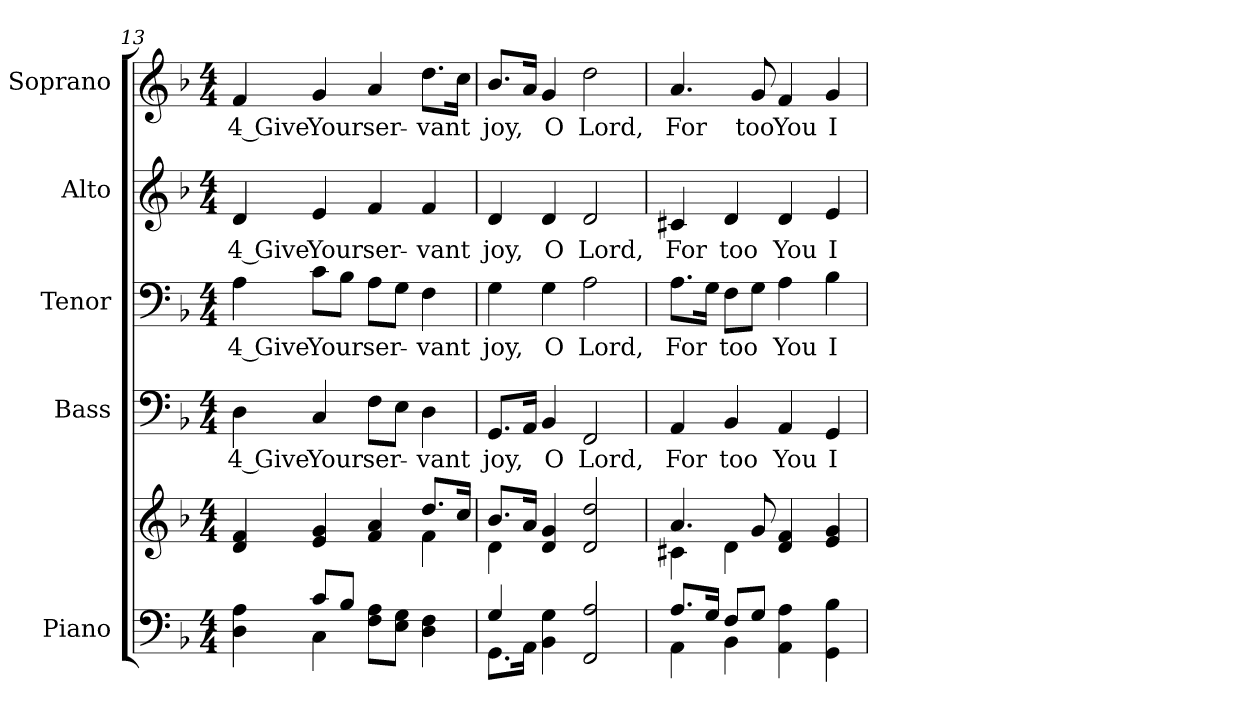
**kern	**kern	**kern	**text	**kern	**text	**kern	**text	**kern	**text
*part5	*part5	*part4	*part4	*part3	*part3	*part2	*part2	*part1	*part1
*staff6	*staff5	*staff4	*staff4	*staff3	*staff3	*staff2	*staff2	*staff1	*staff1
*I"Piano	*	*I"Bass	*	*I"Tenor	*	*I"Alto	*	*I"Soprano	*
*I'Pno.	*	*I'B.	*	*I'T.	*	*I'A.	*	*I'S.	*
!!LO:PB:g=z
*clefF4	*clefG2	*clefF4	*	*clefF4	*	*clefG2	*	*clefG2	*
*k[b-]	*k[b-]	*k[b-]	*	*k[b-]	*	*k[b-]	*	*k[b-]	*
*F:	*F:	*F:	*	*F:	*	*F:	*	*F:	*
*M4/4	*M4/4	*M4/4	*	*M4/4	*	*M4/4	*	*M4/4	*
=13	=13	=13	=13	=13	=13	=13	=13	=13	=13
*^	*^	*	*	*	*	*	*	*	*
!	!	!	!	!	!LO:LY:b:color=#000000	!	!	!	!	!	!
!	!	!	!	!	!	!	!LO:LY:b:color=#000000	!	!	!	!
!	!	!	!	!	!	!	!	!	!LO:LY:b:color=#000000	!	!
!	!	!	!	!	!	!	!	!	!	!	!LO:LY:b:color=#000000
4Di\ 4Ai	4ryy	4di/ 4fi	2ryy	4Di\	4 Give	4Ai\	4 Give	4di/	4 Give	4fi/	4 Give
!	!	!	!	!	!LO:LY:b:color=#000000	!	!	!	!	!	!
!	!	!	!	!	!	!	!LO:LY:b:color=#000000	!	!	!	!
!	!	!	!	!	!	!	!	!	!LO:LY:b:color=#000000	!	!
!	!	!	!	!	!	!	!	!	!	!	!LO:LY:b:color=#000000
8ci/L	4Ci\	4ei/ 4gi	.	4Ci/	Your	8ci\L	Your	4ei/	Your	4gi/	Your
8B-i/J	.	.	.	.	.	8B-i\J	.	.	.	.	.
!	!	!	!	!	!LO:LY:b:color=#000000	!	!	!	!	!	!
!	!	!	!	!	!	!	!LO:LY:b:color=#000000	!	!	!	!
!	!	!	!	!	!	!	!	!	!LO:LY:b:color=#000000	!	!
!	!	!	!	!	!	!	!	!	!	!	!LO:LY:b:color=#000000
8Fi\ 8AiL	2ryy	4fi/ 4ai	4ryy	8Fi\L	ser-	8Ai\L	ser-	4fi/	ser-	4ai/	ser-
8Ei\ 8GiJ	.	.	.	8Ei\J	.	8Gi\J	.	.	.	.	.
!	!	!	!	!	!LO:LY:b:color=#000000	!	!	!	!	!	!
!	!	!	!	!	!	!	!LO:LY:b:color=#000000	!	!	!	!
!	!	!	!	!	!	!	!	!	!LO:LY:b:color=#000000	!	!
!	!	!	!	!	!	!	!	!	!	!	!LO:LY:b:color=#000000
4Di\ 4Fi	.	8.ddi/L	4fi\	4Di\	-vant	4Fi\	-vant	4fi/	-vant	8.ddi\L	-vant
.	.	16cci/Jk	.	.	.	.	.	.	.	16cci\Jk	.
=14	=14	=14	=14	=14	=14	=14	=14	=14	=14	=14	=14
!	!	!	!	!	!LO:LY:b:color=#000000	!	!	!	!	!	!
!	!	!	!	!	!	!	!LO:LY:b:color=#000000	!	!	!	!
!	!	!	!	!	!	!	!	!	!LO:LY:b:color=#000000	!	!
!	!	!	!	!	!	!	!	!	!	!	!LO:LY:b:color=#000000
4Gi/	8.GGi\L	8.b-i/L	4di\	8.GGi/L	joy,	4Gi\	joy,	4di/	joy,	8.b-i/L	joy,
.	16AAi\Jk	16ai/Jk	.	16AAi/Jk	.	.	.	.	.	16ai/Jk	.
!	!	!	!	!	!LO:LY:b:color=#000000	!	!	!	!	!	!
!	!	!	!	!	!	!	!LO:LY:b:color=#000000	!	!	!	!
!	!	!	!	!	!	!	!	!	!LO:LY:b:color=#000000	!	!
!	!	!	!	!	!	!	!	!	!	!	!LO:LY:b:color=#000000
4BB-i\ 4Gi	4ryy	4di/ 4gi	4ryy	4BB-i/	O	4Gi\	O	4di/	O	4gi/	O
!	!	!	!	!	!LO:LY:b:color=#000000	!	!	!	!	!	!
!	!	!	!	!	!	!	!LO:LY:b:color=#000000	!	!	!	!
!	!	!	!	!	!	!	!	!	!LO:LY:b:color=#000000	!	!
!	!	!	!	!	!	!	!	!	!	!	!LO:LY:b:color=#000000
2FFi/ 2Ai	2ryy	2di/ 2ddi	2ryy	2FFi/	Lord,	2Ai\	Lord,	2di/	Lord,	2ddi\	Lord,
=15	=15	=15	=15	=15	=15	=15	=15	=15	=15	=15	=15
!	!	!	!	!	!LO:LY:b:color=#000000	!	!	!	!	!	!
!	!	!	!	!	!	!	!LO:LY:b:color=#000000	!	!	!	!
!	!	!	!	!	!	!	!	!	!LO:LY:b:color=#000000	!	!
!	!	!	!	!	!	!	!	!	!	!	!LO:LY:b:color=#000000
8.Ai/L	4AAi\	4.ai/	4c#Xi\	4AAi/	For	8.Ai\L	For	4c#Xi/	For	4.ai/	For
16Gi/Jk	.	.	.	.	.	16Gi\Jk	.	.	.	.	.
!	!	!	!	!	!LO:LY:b:color=#000000	!	!	!	!	!	!
!	!	!	!	!	!	!	!LO:LY:b:color=#000000	!	!	!	!
!	!	!	!	!	!	!	!	!	!LO:LY:b:color=#000000	!	!
8Fi/L	4BB-i\	.	4di\	4BB-i/	too	8Fi\L	too	4di/	too	.	.
!	!	!	!	!	!	!	!	!	!	!	!LO:LY:b:color=#000000
8Gi/J	.	8gi/	.	.	.	8Gi\J	.	.	.	8gi/	too
!	!	!	!	!	!LO:LY:b:color=#000000	!	!	!	!	!	!
!	!	!	!	!	!	!	!LO:LY:b:color=#000000	!	!	!	!
!	!	!	!	!	!	!	!	!	!LO:LY:b:color=#000000	!	!
!	!	!	!	!	!	!	!	!	!	!	!LO:LY:b:color=#000000
4AAi\ 4Ai	2ryy	4di/ 4fi	2ryy	4AAi/	You	4Ai\	You	4di/	You	4fi/	You
!	!	!	!	!	!LO:LY:b:color=#000000	!	!	!	!	!	!
!	!	!	!	!	!	!	!LO:LY:b:color=#000000	!	!	!	!
!	!	!	!	!	!	!	!	!	!LO:LY:b:color=#000000	!	!
!	!	!	!	!	!	!	!	!	!	!	!LO:LY:b:color=#000000
4GGi\ 4B-i	.	4ei/ 4gi	.	4GGi/	I	4B-i\	I	4ei/	I	4gi/	I
*v	*v	*	*	*	*	*	*	*	*	*	*
*	*v	*v	*	*	*	*	*	*	*	*
=	=	=	=	=	=	=	=	=	=
*-	*-	*-	*-	*-	*-	*-	*-	*-	*-
